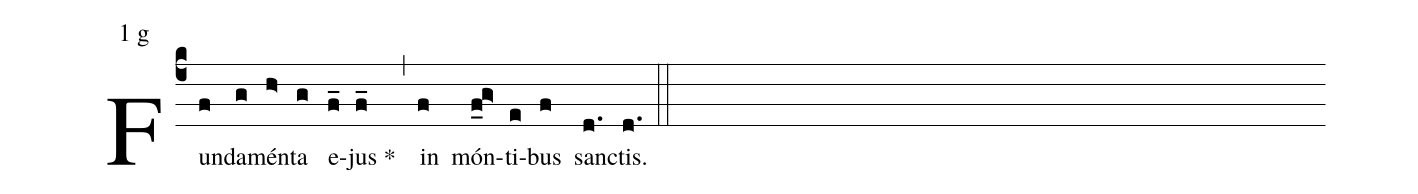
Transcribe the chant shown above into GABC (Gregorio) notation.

mode:1 g;
%%
(c4) Fun(f)da(g)mén(h>)ta(g) e(f_)jus(f_) *()(,) in(f) món(f_g>)ti(e)bus(f) san(d.)ctis.(d.) (::)
